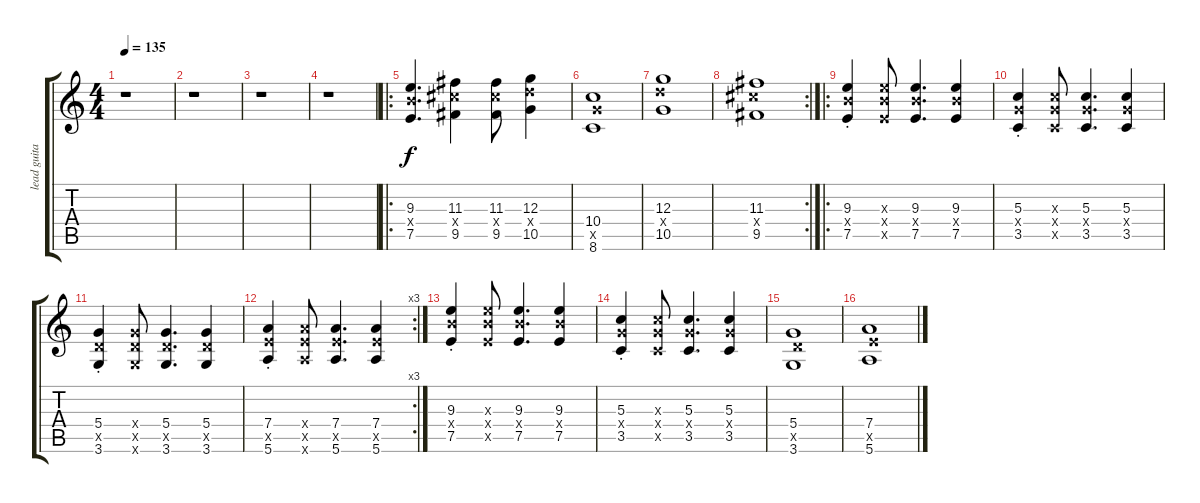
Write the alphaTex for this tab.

\track ("lead guitar" "lead guita") {instrument distortionguitar}
\staff {score tabs}
\tuning (E4 B3 G3 D3 A2 E2) {hide}
\ts (4 4)
\tempo 135
\clef g2
\ks c
r.1{dy f} |
r.1 |
r.1 |
r.1 |
\ro
(9.3 9.4{x} 7.5).4{d} (11.3 11.4{x} 9.5).4 (11.3 11.4{x} 9.5).8 (12.3 12.4{x} 10.5).4 |
(10.4 10.5{x} 8.6).1 |
(12.3 12.4{x} 10.5).1 |
\rc 2
(11.3 11.4{x} 9.5).1 |
\ro
(9.3{st} 9.4{st x} 7.5{st}).4 (9.3{x} 9.4{x} 7.5{x}).8 (9.3 9.4{x} 7.5).4{d} (9.3 9.4{x} 7.5).4 |
(5.3{st} 5.4{st x} 3.5{st}).4 (5.3{x} 5.4{x} 3.5{x}).8 (5.3 5.4{x} 3.5).4{d} (5.3 5.4{x} 3.5).4 |
(5.4{st} 5.5{st x} 3.6{st}).4 (5.4{x} 5.5{x} 3.6{x}).8 (5.4 5.5{x} 3.6).4{d} (5.4 5.5{x} 3.6).4 |
\rc 3
(7.4{st} 7.5{st x} 5.6{st}).4 (7.4{x} 7.5{x} 5.6{x}).8 (7.4 7.5{x} 5.6).4{d} (7.4 7.5{x} 5.6).4 |
(9.3{st} 9.4{st x} 7.5{st}).4 (9.3{x} 9.4{x} 7.5{x}).8 (9.3 9.4{x} 7.5).4{d} (9.3 9.4{x} 7.5).4 |
(5.3{st} 5.4{st x} 3.5{st}).4 (5.3{x} 5.4{x} 3.5{x}).8 (5.3 5.4{x} 3.5).4{d} (5.3 5.4{x} 3.5).4 |
(5.4 5.5{x} 3.6).1 |
(7.4 7.5{x} 5.6).1
